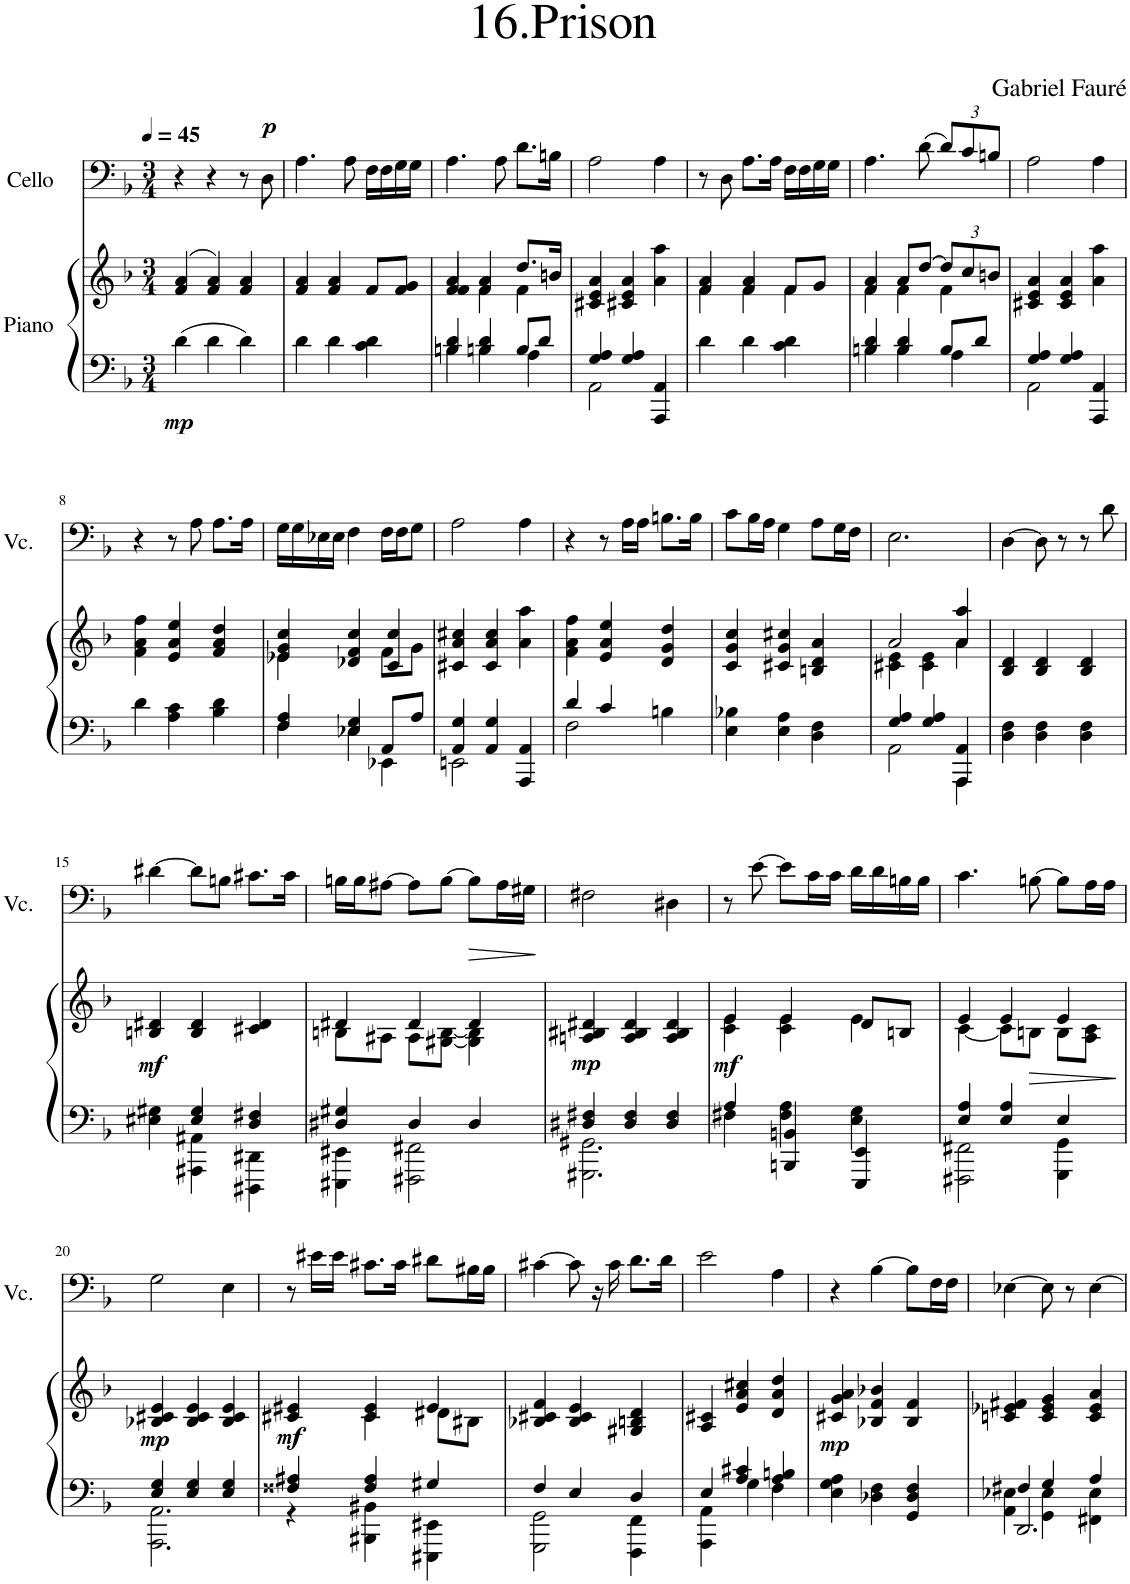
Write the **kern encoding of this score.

**kern	**kern	**dynam	**kern	**dynam
*part2	*part2	*part2	*part1	*part1
*staff3	*staff2	*staff2/3	*staff1	*staff1
*I"Piano	*	*	*I"Cello	*
*I'Pno	*	*	*	*
*clefF4	*clefG2	*	*clefF4	*
*k[b-]	*k[b-]	*	*k[b-]	*
*M3/4	*M3/4	*	*M3/4	*
*MM45	*MM45	*	*MM45	*
=1	=1	=1	=1	=1
!	!	!LO:DY:b=2	!	!
4d\	(>4f/ 4a/	mp	4r	.
4d\	4f/ 4a/)	.	4r	.
4d\	4f/ 4a/	.	8r	.
!	!	!	!	!LO:DY:a
.	.	.	8D\	p
=2	=2	=2	=2	=2
4d\	4f/ 4a/	.	4.A\	.
4d\	4f/ 4a/	.	.	.
.	.	.	8A\	.
4c\ 4d\	8f/L	.	16F\LL	.
.	.	.	16F\	.
.	8f/ 8g/J	.	16G\	.
.	.	.	16G\JJ	.
=3	=3	=3	=3	=3
*^	*^	*	*	*
4Bn/ 4d/	4Bn\	4a/	4f/ 4f/	.	4.A\	.
4Bn/ 4d/	4Bn\	4f/ 4a/	4f\	.	.	.
.	.	.	.	.	8A\	.
8B/L	4A\	8.dd/L	4f\	.	8.d\L	.
8d/J	.	.	.	.	.	.
.	.	16bn/Jk	.	.	16Bn\Jk	.
*	*	*v	*v	*	*	*
=4	=4	=4	=4	=4	=4
4G/ 4A/	2AA\	4c#X/ 4e/ 4a/	.	2A\	.
4G/ 4A/	.	4c#X/ 4e/ 4a/	.	.	.
4AAA/ 4AA/	4ryy	4a\ 4aa\	.	4A\	.
*v	*v	*	*	*	*
=5	=5	=5	=5	=5
*	*^	*	*	*
4d\	4f/ 4a/	4f\	.	8r	.
.	.	.	.	8D\	.
4d\	4f/ 4a/	4f\	.	8.A\L	.
.	.	.	.	16A\Jk	.
4c\ 4d\	8f/L	4f\	.	16F\LL	.
.	.	.	.	16F\	.
.	8g/J	.	.	16G\	.
.	.	.	.	16G\JJ	.
=6	=6	=6	=6	=6	=6
*^	*	*	*	*	*
4Bn/ 4d/	4Bn\	4f/ 4a/	4f\	.	4.A\	.
4B/ 4d/	4B\	8a/L	4f\	.	.	.
.	.	[8dd/J	.	.	(8d\	.
*	*	*Xbrackettup	*	*	*Xbrackettup	*
8B/L	4A\	12dd/L]	4f\	.	12d/L)	.
.	.	12cc/	.	.	12c/	.
8d/J	.	.	.	.	.	.
.	.	12bn/J	.	.	12Bn/J	.
*	*	*v	*v	*	*	*
=7	=7	=7	=7	=7	=7
4G/ 4A/	2AA\	4c#X/ 4e/ 4a/	.	2A\	.
4G/ 4A/	.	4c#/ 4e/ 4a/	.	.	.
4AAA/ 4AA/	4ryy	4a\ 4aa\	.	4A\	.
*v	*v	*	*	*	*
!!LO:LB:g=z
=8	=8	=8	=8	=8
4d\	4f\ 4a\ 4ff\	.	4r	.
4A\ 4c\	4e/ 4a/ 4ee/	.	8r	.
.	.	.	8A\	.
4B-\ 4d\	4f/ 4a/ 4dd/	.	8.A\L	.
.	.	.	16A\Jk	.
=9	=9	=9	=9	=9
*^	*^	*	*	*
4F/ 4A/	4F\	4e-X/ 4g/ 4cc/	4e-X\	.	16G\LL	.
.	.	.	.	.	16G\	.
.	.	.	.	.	16E-X\	.
.	.	.	.	.	16E-\JJ	.
4E-X/ 4G/	4E-X\	4d-X/ 4f/ 4cc/	4ryy	.	4F\	.
8AA/L	4EE-X\	4c/ 4cc/	8f\L	.	16F\LL	.
.	.	.	.	.	16F\J	.
8A/J	.	.	8g\J	.	8G\J	.
*	*	*v	*v	*	*	*
=10	=10	=10	=10	=10	=10
4AA/ 4G/	2EEn\	4c#X/ 4a/ 4cc#X/	.	2A\	.
4AA/ 4G/	.	4c#/ 4a/ 4cc#/	.	.	.
4AAA/ 4AA/	4ryy	4a\ 4aa\	.	4A\	.
=11	=11	=11	=11	=11	=11
4d/	2F\	4f\ 4a\ 4ff\	.	4r	.
4c/	.	4e/ 4a/ 4ee/	.	8r	.
.	.	.	.	16A\LL	.
.	.	.	.	16A\JJ	.
4Bn\	4ryy	4d/ 4g/ 4dd/	.	8.Bn\L	.
.	.	.	.	16B\Jk	.
*v	*v	*	*	*	*
=12	=12	=12	=12	=12
4E\ 4B-X\	4c/ 4g/ 4cc/	.	8c\L	.
.	.	.	16B-\L	.
.	.	.	16A\JJ	.
4E\ 4A\	4c#X/ 4g/ 4cc#X/	.	4G\	.
4D\ 4F\	4Bn/ 4d/ 4a/	.	8A\L	.
.	.	.	16G\L	.
.	.	.	16F\JJ	.
=13	=13	=13	=13	=13
*^	*^	*	*	*
4G/ 4A/	2AA\	2a/	4c#X\ 4e\	.	2.E\	.
4G/ 4A/	.	.	4c#\ 4e\	.	.	.
4AAA/ 4AA/	4AAA\	4a/ 4aa/	4a\	.	.	.
*v	*v	*	*	*	*	*
*	*v	*v	*	*	*
=14	=14	=14	=14	=14
4D\ 4F\	4B-/ 4d/	.	[4D\	.
4D\ 4F\	4B-/ 4d/	.	8D\]	.
.	.	.	8r	.
4D\ 4F\	4B-/ 4d/	.	8r	.
.	.	.	8d\	.
!!LO:LB:g=z
=15	=15	=15	=15	=15
*^	*	*	*	*
!	!	!	!LO:DY:b	!	!
4E#X\ 4G#X\	4ryy	4Bn/ 4d#X/	mf	[4d#X\	.
4E#/ 4G#/	4AAA#X\ 4AA#X\	4B/ 4d#/	.	8d#\L]	.
.	.	.	.	8Bn\J	.
4D/ 4F#X/	4DDD#X\ 4DD#X\	4c#X/ 4d#/	.	8.c#X\L	.
.	.	.	.	16c#\Jk	.
=16	=16	=16	=16	=16	=16
*	*	*^	*	*	*
4D#X/ 4G#X/	4EEE#X\ 4EE#X\	4d#X/	8Bn\L	.	16Bn\LL	.
.	.	.	.	.	16B\J	.
.	.	.	8A#X\J	.	[8A#X\J	.
4D#/	2FFF#X\ 2FF#X\	4d#/	8A#\L	.	8A#\L]	.
.	.	.	[8G#X\ [8B\J	.	[8B\J	.
!	!	!	!	!	!	!LO:HP:b
4D#/	.	4d#/	4G#\] 4B\]	.	8B\L]	>
.	.	.	.	.	16A#\L	.
.	.	.	.	.	16G#X\JJ	.
*v	*v	*	*	*	*	*
*	*v	*v	*	*	*
.	.	.	.	]
=17	=17	=17	=17	=17
*^	*	*	*	*
!	!	!	!LO:DY:b	!	!
4D#X/ 4F#X/	2.GGG#X\ 2.GG#X\	4An/ 4B#X/ 4d#X/	mp	2F#X\	.
4D#/ 4F#/	.	4A/ 4B#/ 4d#/	.	.	.
4D#/ 4F#/	.	4A/ 4B#/ 4d#/	.	4D#X\	.
=18	=18	=18	=18	=18	=18
*	*	*^	*	*	*
!	!	!	!	!LO:DY:b	!	!
4A/	4F#X\	4e/	4c\ 4e\	mf	8r	.
.	.	.	.	.	[8e\	.
4BBBn/ 4BBn/	4F#\ 4A\	4e/	4c\ 4e\	.	8e\L]	.
.	.	.	.	.	16c\L	.
.	.	.	.	.	16c\JJ	.
4EEE/ 4EE/	4E\ 4G\	8d/L	4e\	.	16d\LL	.
.	.	.	.	.	16d\	.
.	.	8Bn/J	.	.	16Bn\	.
.	.	.	.	.	16B\JJ	.
=19	=19	=19	=19	=19	=19	=19
4E/ 4A/	2FFF#X\ 2FF#X\	4e/	[4c\	.	4.c\	.
4E/ 4A/	.	4e/	8c\L]	.	.	.
.	.	.	8Bn\J	.	[8Bn\	.
4E/	4GGG\ 4GG\	4e/	8B\L	.	8B\L]	.
.	.	.	8A\ 8c\J	.	16A\L	.
.	.	.	.	.	16A\JJ	.
*	*	*v	*v	*	*	*
!!LO:LB:g=z
=20	=20	=20	=20	=20	=20
!	!	!	!LO:DY:b	!	!
4E/ 4G/	2.AAA\ 2.AA\	4B-X/ 4c#X/ 4e/	mp	2G\	.
4E/ 4G/	.	4B-/ 4c#/ 4e/	.	.	.
4E/ 4G/	.	4B-/ 4c#/ 4e/	.	4E\	.
=21	=21	=21	=21	=21	=21
*	*	*^	*	*	*
!	!	!	!	!LO:DY:b	!	!
4F##X/ 4A#X/	4r	4c#X/ 4e#X/	4ryy	mf	8r	.
.	.	.	.	.	16e#X\LL	.
.	.	.	.	.	16e#\JJ	.
4F##/ 4A#/	4BBB#X\ 4BB#X\	4c#/ 4e#/	4c#\	.	8.c#X\L	.
.	.	.	.	.	16c#\Jk	.
4G#X/	4EEE#X\ 4EE#X\	4e#/	8d#X\L	.	8d#X\L	.
.	.	.	8B#X\J	.	16B#X\L	.
.	.	.	.	.	16B#\JJ	.
*	*	*v	*v	*	*	*
=22	=22	=22	=22	=22	=22
4F/	2GGG\ 2GG\	4B-X/ 4c#X/ 4f/	.	[4c#X\	.
4E/	.	4B-/ 4c#/ 4e/	.	8c#\]	.
.	.	.	.	16r	.
.	.	.	.	16c#\	.
4D/	4FFF\ 4FF\	4G#X/ 4Bn/ 4d/	.	8.d\L	.
.	.	.	.	16d\Jk	.
=23	=23	=23	=23	=23	=23
4E/	4AAA\ 4AA\	4A/ 4c#X/	.	2e\	.
4A/ 4c#X/	4G\	4e/ 4a/ 4cc#X/	.	.	.
4A/ 4Bn/	4F\	4d/ 4a/ 4dd/	.	4A\	.
=24	=24	=24	=24	=24	=24
!	!	!	!LO:DY:b	!	!
*v	*v	*	*	*	*
4E\ 4G\ 4A\	4c#X/ 4g/ 4a/	mp	4r	.
4D-X\ 4F\	4B-X/ 4f/ 4b-X/	.	[4B-\	.
4GG/ 4D-/ 4F/	4B-/ 4f/	.	8B-\L]	.
.	.	.	16F\L	.
.	.	.	16F\JJ	.
=25	=25	=25	=25	=25
*^	*	*	*	*
*	*^	*	*	*	*
4F#X/	4AA\ 4E-X\	2.DD/	4cn/ 4e-X/ 4f#X/	.	[4E-X\	.
4G/	4GG\ 4E-\	.	4c/ 4e-/ 4g/	.	8E-\]	.
.	.	.	.	.	8r	.
4A/	4FF#X\ 4E-\	.	4c/ 4e-/ 4a/	.	[4E-\	.
*v	*v	*v	*	*	*	*
=	=	=	=	=
*-	*-	*-	*-	*-
